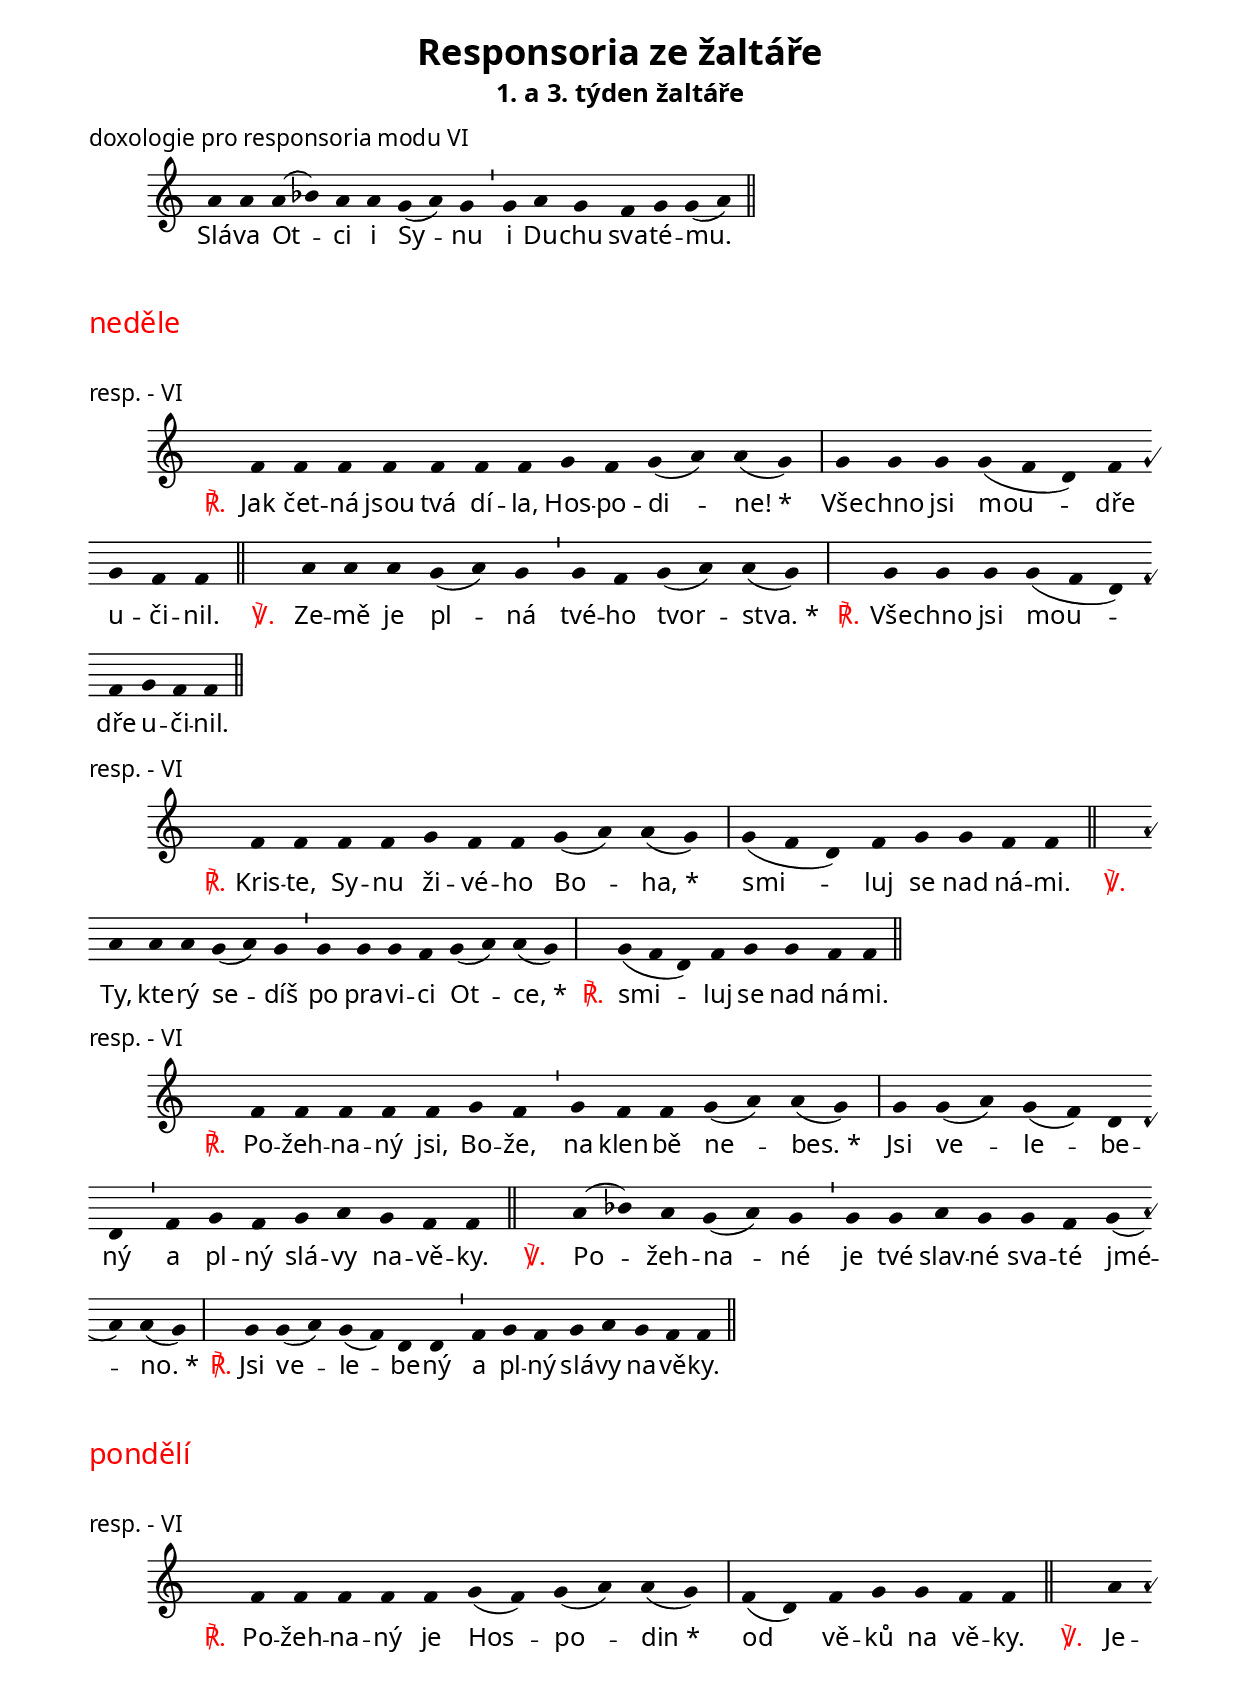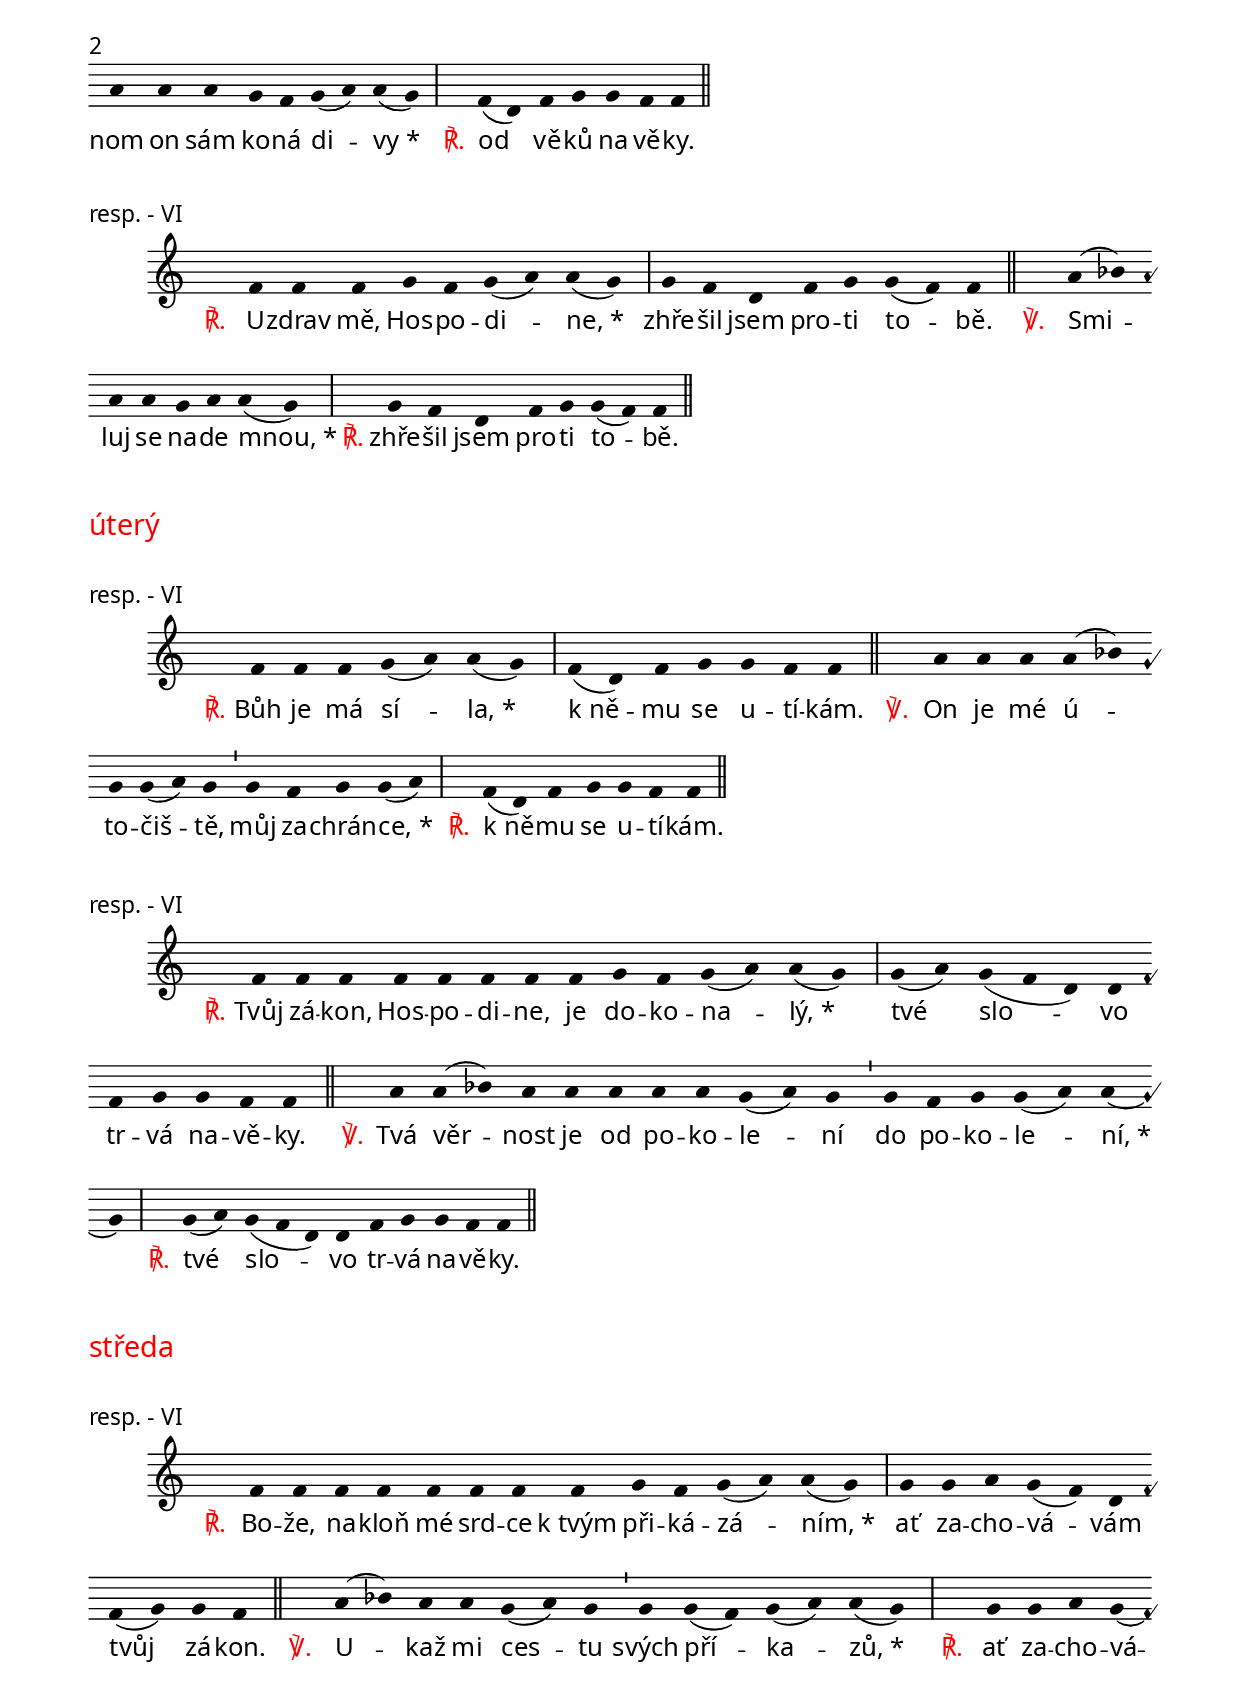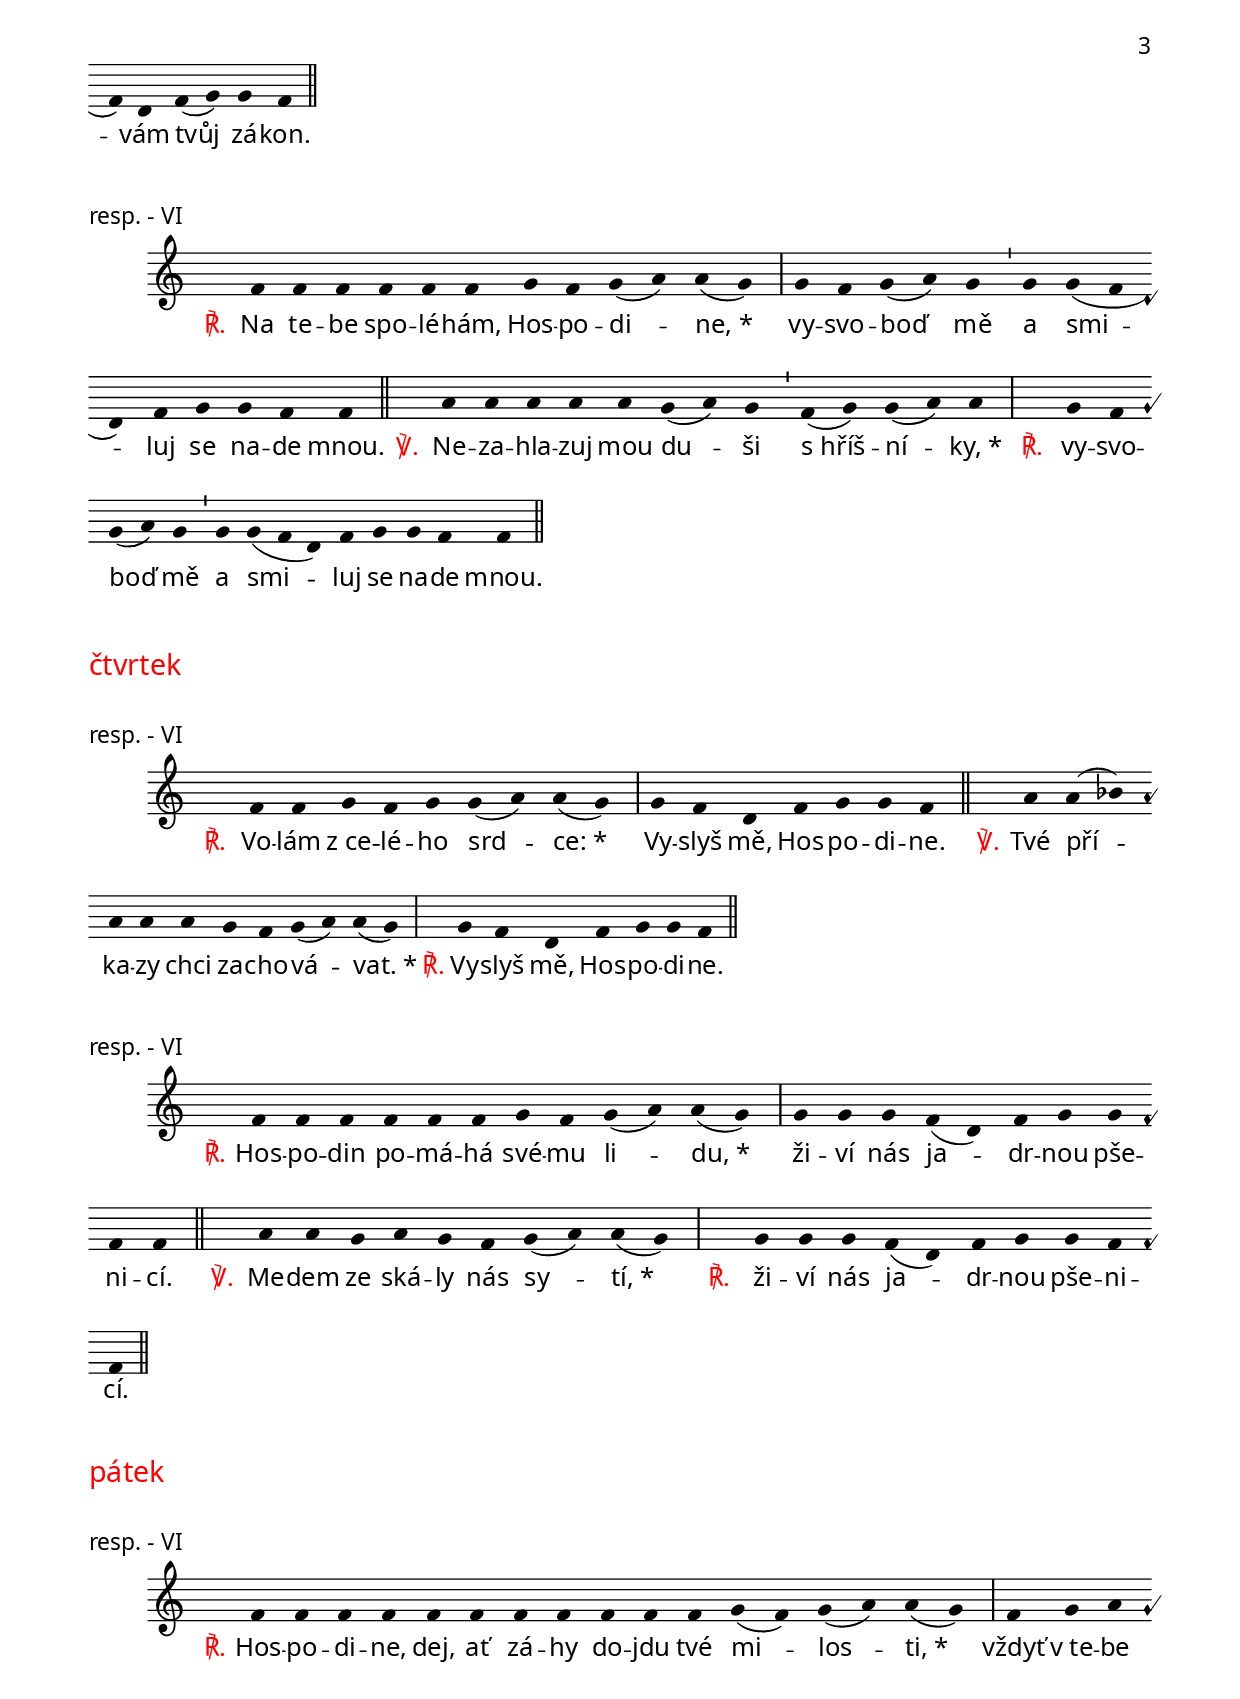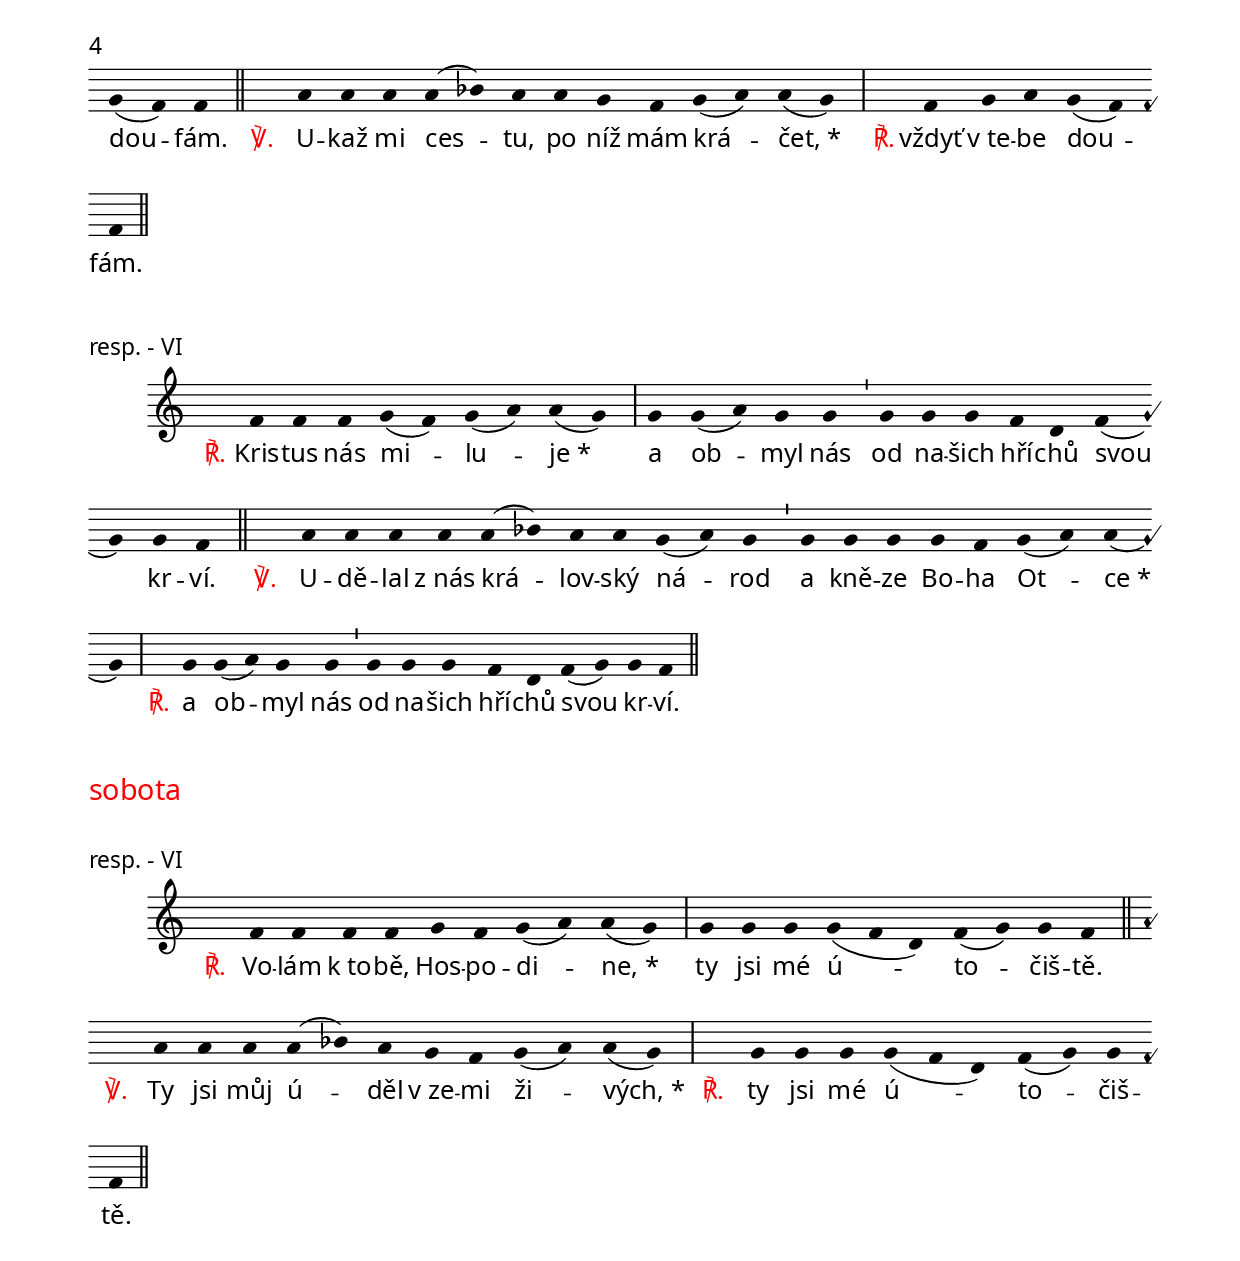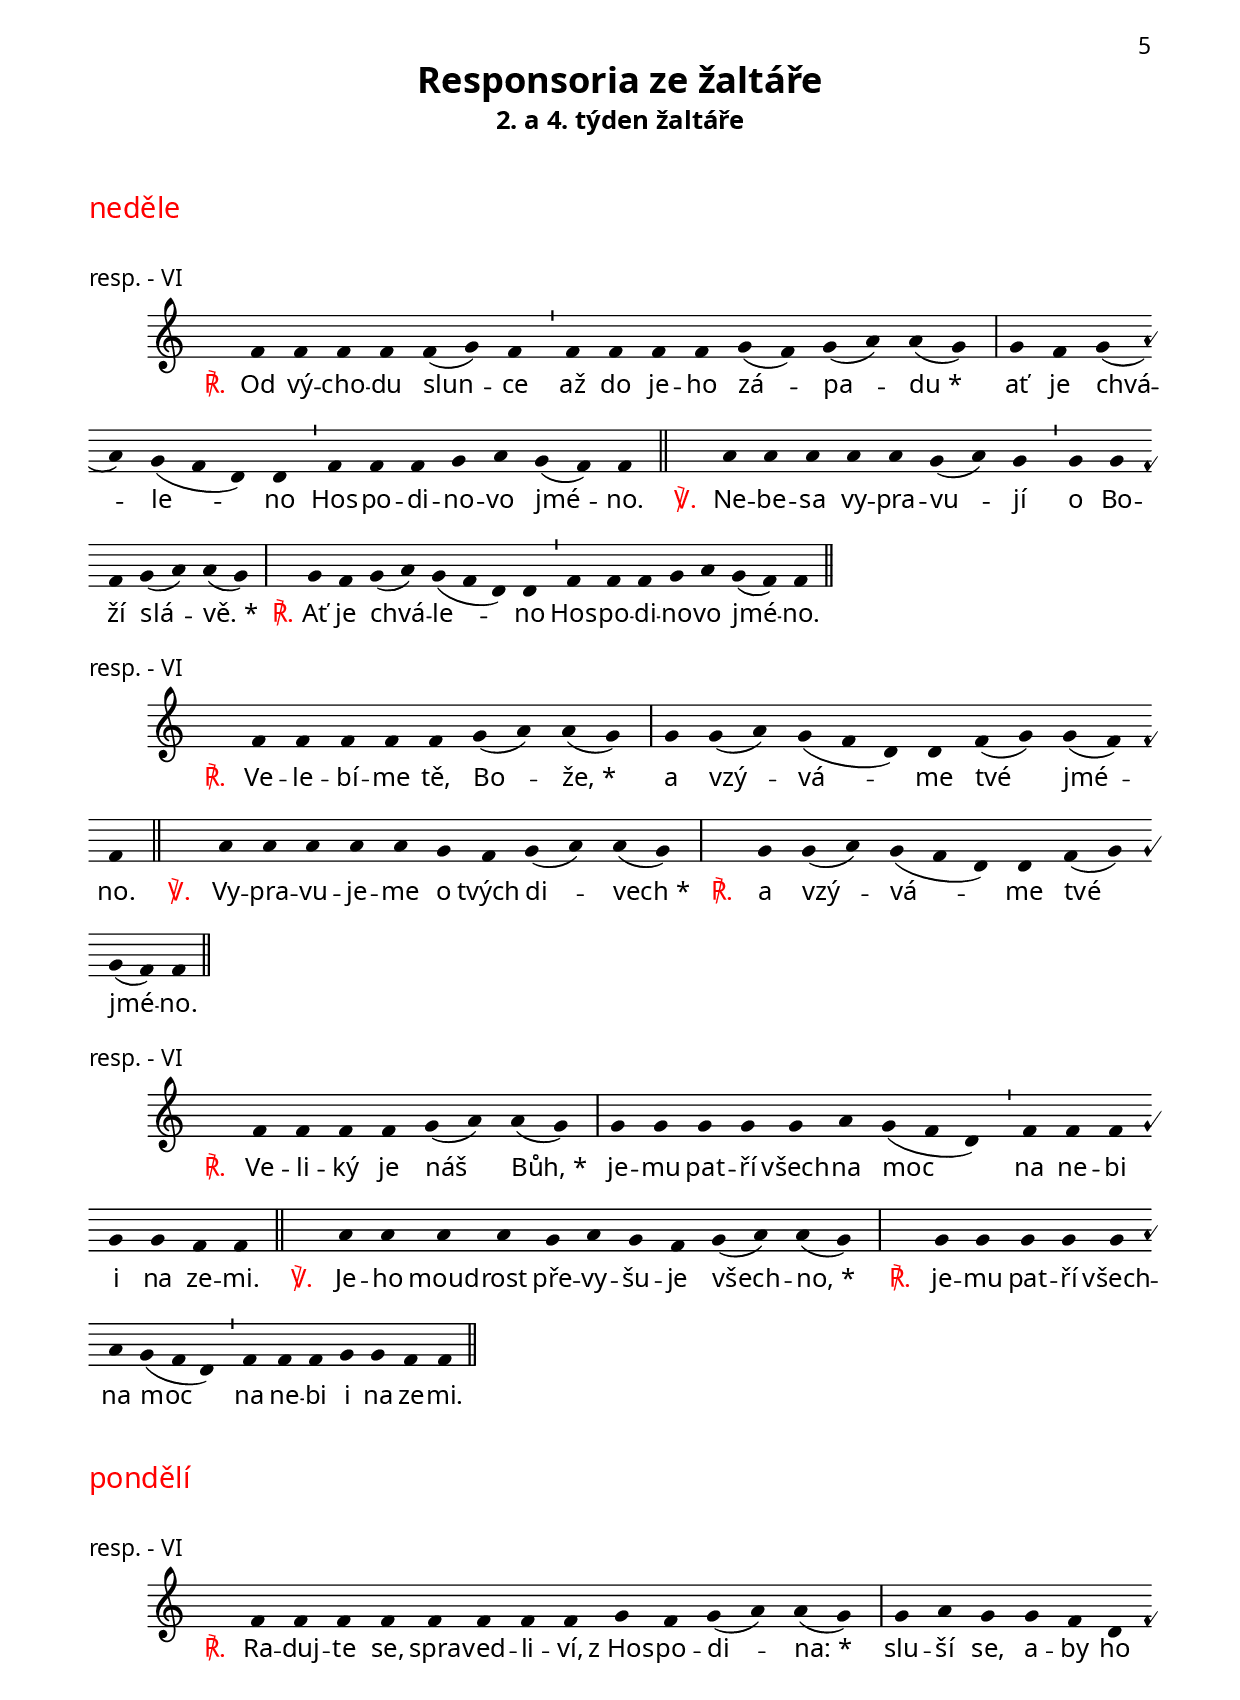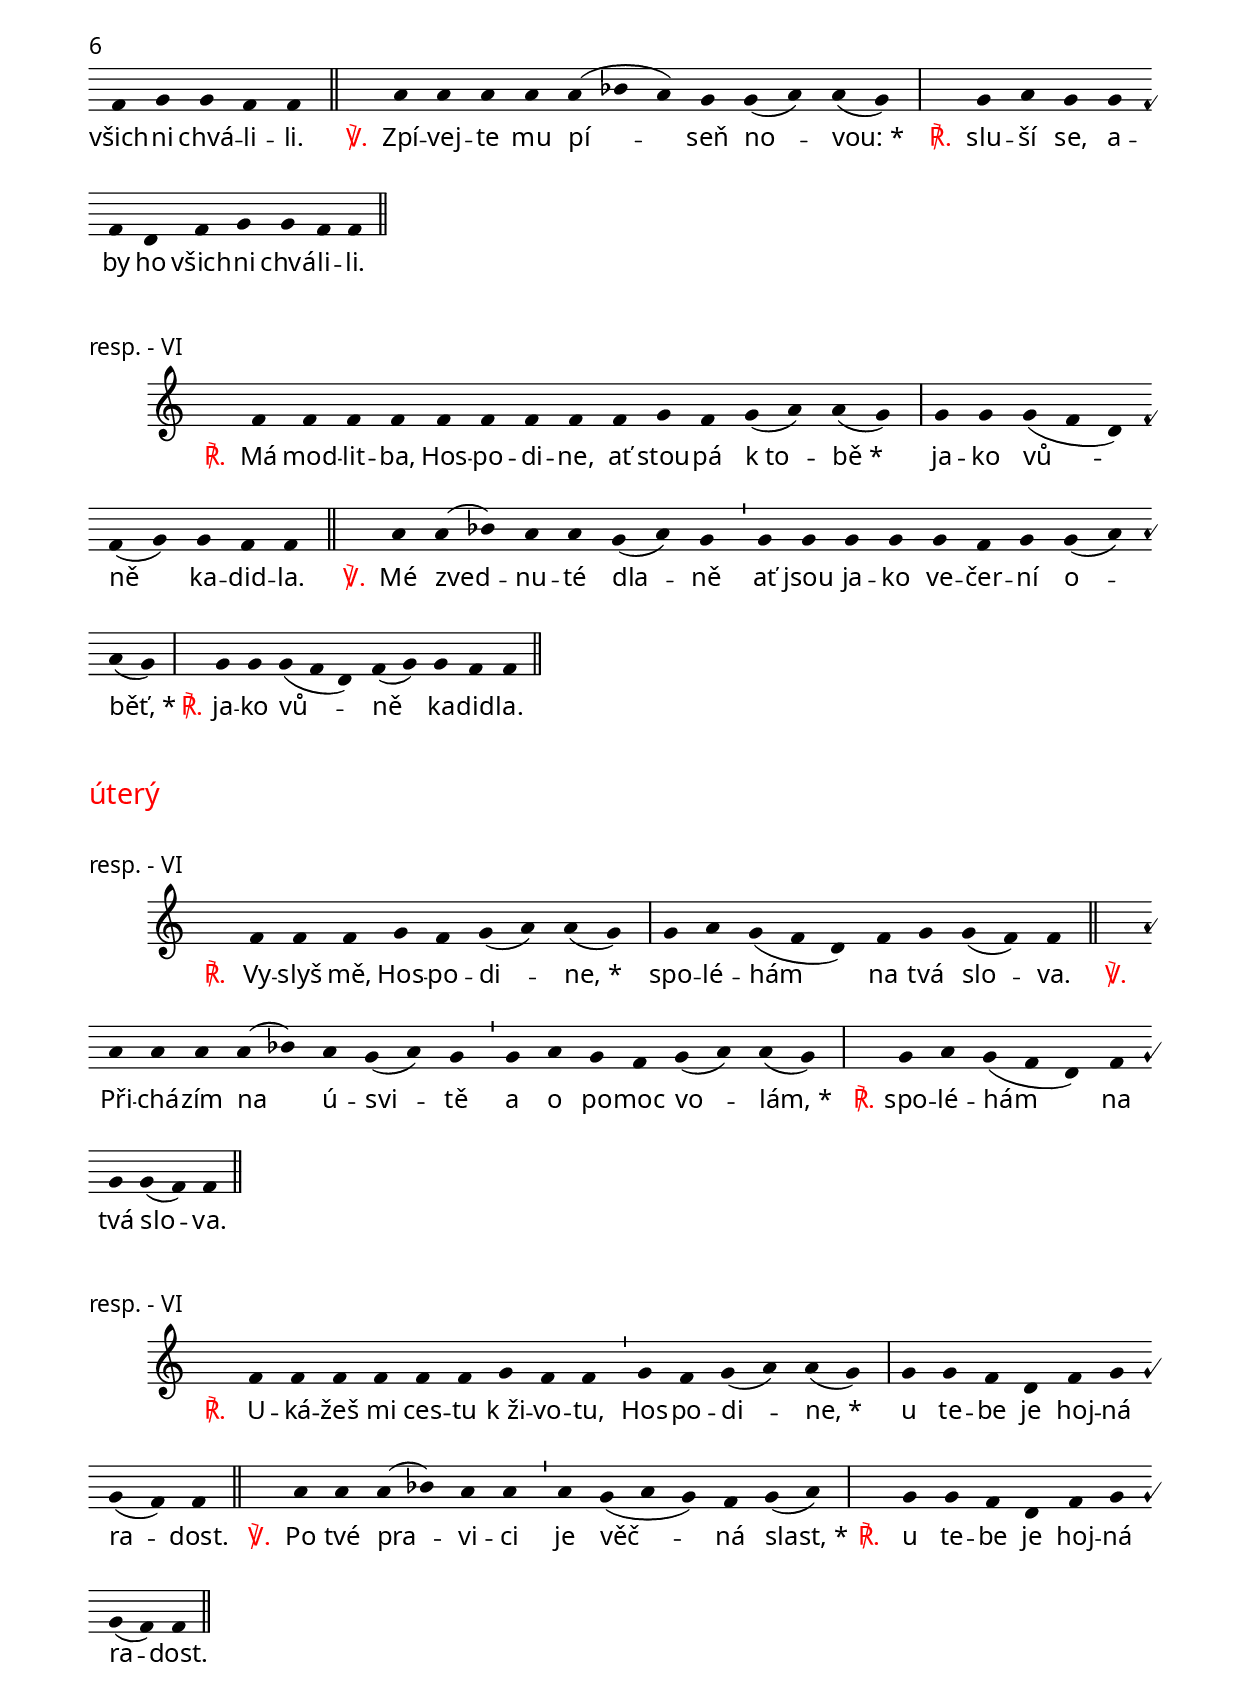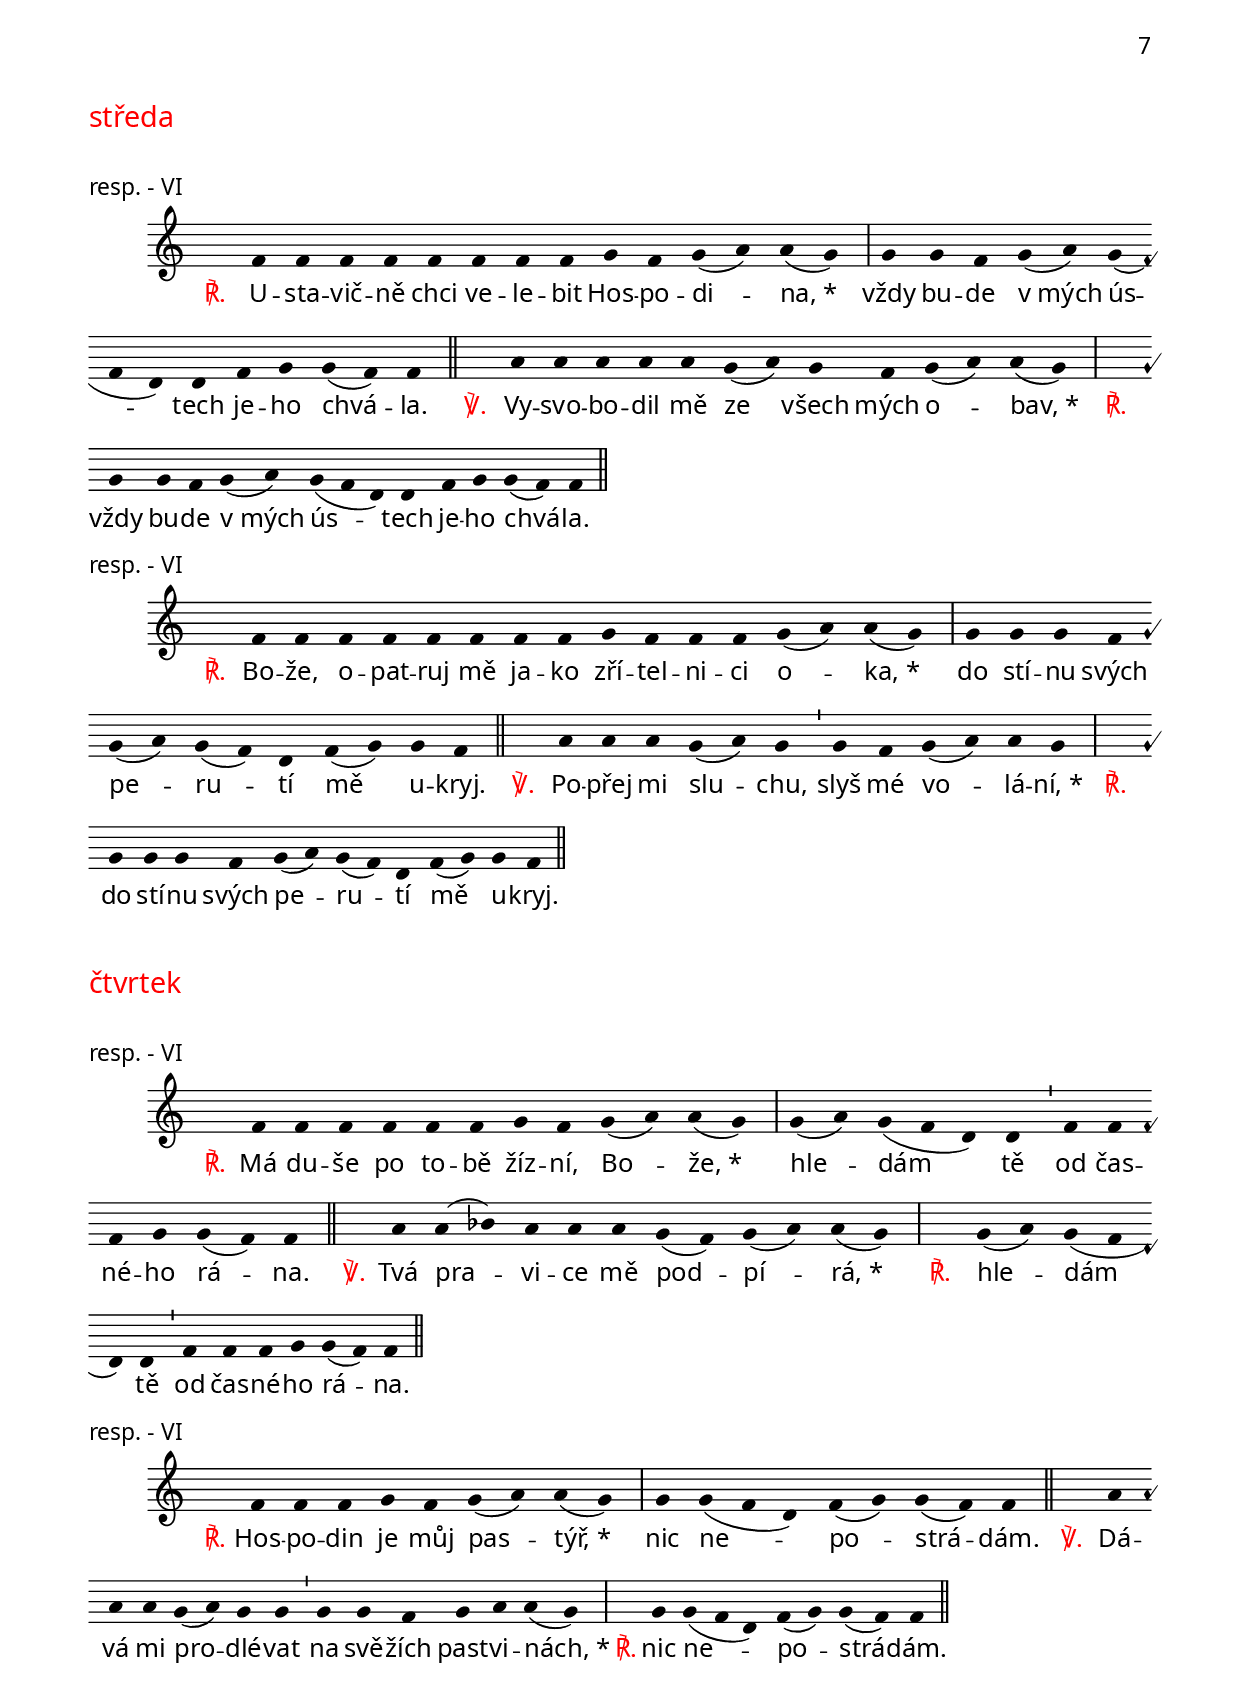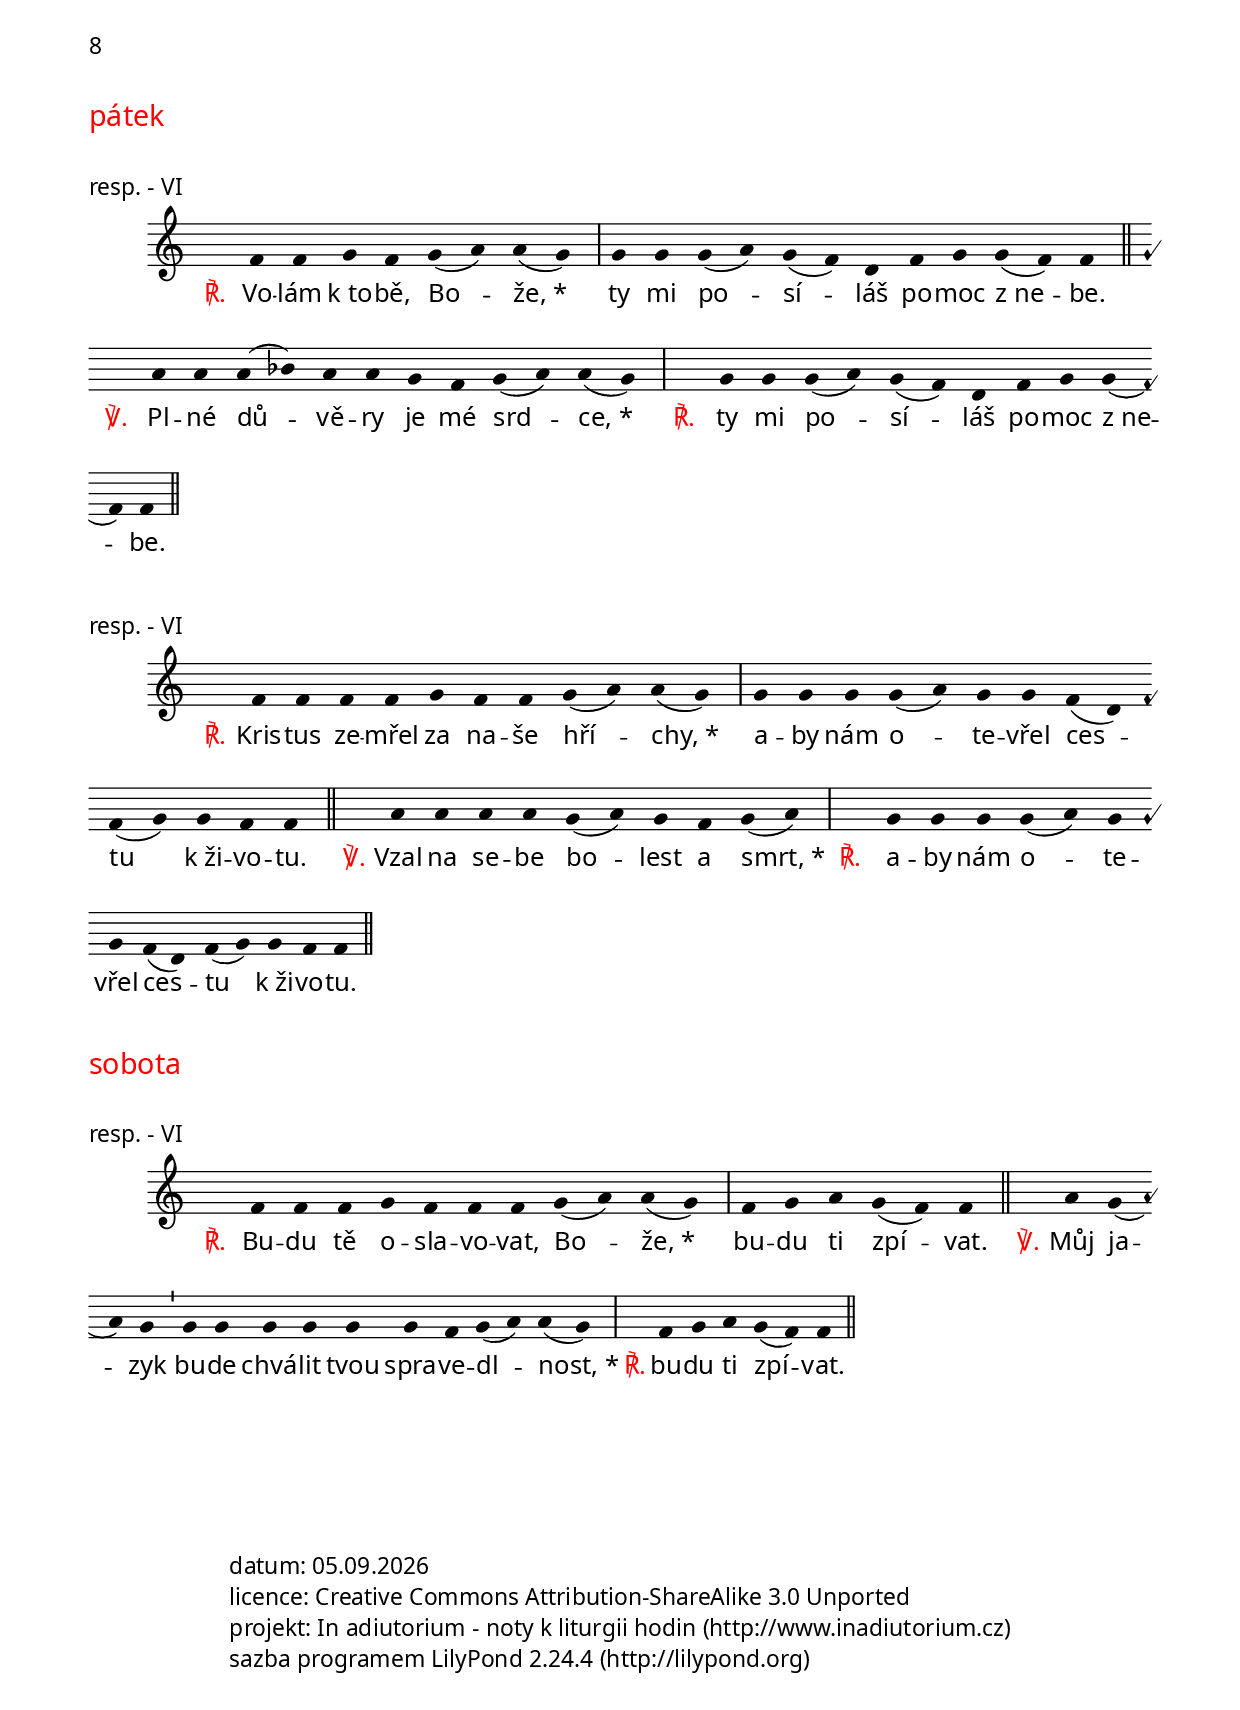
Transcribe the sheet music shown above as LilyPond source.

\version "2.14.2"

\header {
  title = "Responsoria ze žaltáře"
  % composer = "Jakub Pavlík"
}

\include "spolecne.ly"
\include "dilyresponsorii.ly"

\paper {
  % kvuli poznamce na zacatku, aby se k ni neprilepil titulek prvni antifony
  markup-markup-spacing.minimum-distance = #5
}


doxologieResponsoriumVI = {}
% Normalne u responsorii nejsou doxologie, protoze jsou stale stejne
% a staci je uvest na zacatku. V pripade potreby lze doxologie "zapnout"
% odkomentovanim nasledujicich radku.
%{
doxologieResponsoriumVI = \relative c'' {
  \respVIdoxologie
  \barFinalis
}
%}

%{
  \score {
    \relative c' {
      \choralniRezim

      % R
      \neviditelna f

      % V
      \neviditelna g

      % R
      \neviditelna g

      % Slava
      %\doxologieResponsoriumVI
    }
    \addlyrics {
      \Response
      \Verse
      \Response
      \textRespDoxologie
    }
    \header {
      piece = "responsorium - VI"
    }
  }
%}

\bookpart {
  \header {
    subtitle = "1. a 3. týden žaltáře"
  }

  %{
  %  Ne ze by to nebyla pravda - z te knizky jsem se naucil neco jako
  % "typickou melodii" - ale nasledujici komentar pusobi dojmem, jako
  % by slo o preneseni napevu ze zminene knizky na _odpovidajici_
  % responsoria ze soucasneho breviare - a to neni pravda,
  % ani to nejde, protoze soucasny breviar ma vic ruznych textu responsorii
  % nez kterykoli pred nim...
  \markup\justify {
    Responsoria pro ranní chvály a nešpory. Nápěvy volně podle
    Antiphonarium sacri ordinis praedicatorum pro diurnis horis, Romae 1933.
  }
  %}

  %{
  \score {
    \relative c' {
      \choralniRezim
      \respIVdoxologie
      \barFinalis
    }
    \addlyrics {
      \textRespDoxologie
    }
    \header {
      piece = "doxologie pro responsoria modu IV"
    }
  }
  %}

  \score {
    \relative c'' {
      \choralniRezim
      \respVIdoxologie
      \barFinalis
    }
    \addlyrics {
      \textRespDoxologie
    }
    \header {
      piece = "doxologie pro responsoria modu VI"
    }
  }

  \markup\nadpisDen{"neděle"}

  \score {
    \relative c' {
      \choralniRezim

      % R
      \neviditelna f
      f4 f f f f f f g f g( a) a( g) \barMax
      g g g g( f d) f g f f \barFinalis
      % V
      \neviditelna f
      a4 a a g( a) g \barMin g f g( a) a( g) \barMax
      % R
      \neviditelna g
      g g g g( f d) f g f f \barFinalis
      % Slava
      \doxologieResponsoriumVI
    }
    \addlyrics {
      \Response Jak čet -- ná jsou tvá dí -- la, Hos -- po -- di -- ne!_*
      Vše -- chno jsi mou -- dře u -- či -- nil.
      \Verse Ze -- mě je pl -- ná tvé -- ho tvor -- stva._*
      \Response Vše -- chno jsi mou -- dře u -- či -- nil.
      \textRespDoxologie
    }
    \header {
      quid = "resp."
      modus = "VI"
      id = "1ne-1ne"
      piece = \markup\sestavTitulekResp
    }
  }

  \score {
    \relative c' {
      \choralniRezim

      % R
      \neviditelna f
      f4 f f f g f f g( a) a( g) \barMax
      g( f d) f g g f f \barFinalis
      % V
      \neviditelna f
      a4 a a g( a) g \barMin g g g f g( a) a( g) \barMax
      % R
      \neviditelna g
      g( f d) f g g f f \barFinalis
      % Slava
      \doxologieResponsoriumVI
    }
    \addlyrics {
      \Response Kris -- te, Sy -- nu ži -- vé -- ho Bo -- ha,_*
      smi -- luj se nad ná -- mi.
      \Verse Ty, kte -- rý se -- díš po pra -- vi -- ci Ot -- ce,_*
      \Response smi -- luj se nad ná -- mi.
      \textRespDoxologie
    }
    \header {
      quid = "resp."
      modus = "VI"
      id = "1ne-rch"
      piece = \markup\sestavTitulekResp
    }
  }

  \score {
    \relative c' {
      \choralniRezim

      % R
      \neviditelna f
      f4 f f f f g f \barMin g f f g( a) a( g) \barMax
      g g( a) g( f) d d \barMin f g f g a g f f \barFinalis
      % V
      \neviditelna e
      a( bes) a g( a) g \barMin g g a g g f g( a) a( g) \barMax
      % R
      \neviditelna g
      g g( a) g( f) d d \barMin f g f g a g f f \barFinalis
      % Slava
      \doxologieResponsoriumVI
    }
    \addlyrics {
      \Response Po -- žeh -- na -- ný jsi, Bo -- že, na klen -- bě ne -- bes._*
      Jsi ve -- le -- be -- ný a pl -- ný slá -- vy na -- vě -- ky.
      \Verse Po -- žeh -- na -- né je tvé slav -- né sva -- té jmé -- no._*
      \Response Jsi ve -- le -- be -- ný a pl -- ný slá -- vy na -- vě -- ky.
      \textRespDoxologie
    }
    \header {
      quid = "resp."
      modus = "VI"
      placet = "možná to je prostě jenom o letitém zvyku, ale _Bože_ si říká zpátky o clivis gf"
      id = "1ne-2ne"
      piece = \markup\sestavTitulekResp
    }
  }

  \markup\nadpisDen{"pondělí"}

  \score {
    \relative c' {
      \choralniRezim

      % R
      \neviditelna f
      f4 f f f f g( f) g( a) a( g) \barMax
      f( d) f g g f f \barFinalis
      % V
      \neviditelna a
      a a a a g f g( a) a( g) \barMax
      % R
      \neviditelna g
      f( d) f g g f f \barFinalis
      % Slava
      \doxologieResponsoriumVI
    }
    \addlyrics {
      \Response Po -- žeh -- na -- ný je Hos -- po -- din_* od vě -- ků na vě -- ky.
      \Verse Je -- nom on sám ko -- ná di -- vy_*
      \Response od vě -- ků na vě -- ky.
      \textRespDoxologie
    }
    \header {
      quid = "resp."
      modus = "VI"
      id = "1po-rch"
      piece = \markup\sestavTitulekResp
    }
  }

  \score {
    \relative c' {
      \choralniRezim

      % R
      \neviditelna f
      f4 f f g f g( a) a( g) \barMax
      g4 f d f g g( f) f \barFinalis
      % V
      \neviditelna g
      a( bes) a a g a a( g) \barMax
      % R
      \neviditelna g
      g4 f d f g g( f) f \barFinalis
      % Slava
      \doxologieResponsoriumVI
    }
    \addlyrics {
      \Response U -- zdrav mě, Hos -- po -- di -- ne,_* zhře -- šil jsem pro -- ti to -- bě.
      \Verse Smi -- luj se na -- de mnou,_*
      \Response zhře -- šil jsem pro -- ti to -- bě.
      \textRespDoxologie
    }
    \header {
      quid = "resp."
      modus = "VI"
      id = "1po-ne"
      piece = \markup\sestavTitulekResp
    }
  }

  \markup\nadpisDen{"úterý"}

  \score {
    \relative c' {
      \choralniRezim

      % R
      \neviditelna f
      f4 f f g( a) a( g) \barMax
      f( d) f g g f f \barFinalis
      % V
      \neviditelna a
      a a a a( bes) g g( a) g \barMin g f g g( a) \barMax
      % R
      \neviditelna g
      f( d) f g g f f \barFinalis
      % Slava
      \doxologieResponsoriumVI
    }
    \addlyrics {
      \Response Bůh je má sí -- la,_* k_ně -- mu se u -- tí -- kám.
      \Verse On je mé ú -- to -- čiš -- tě, můj za -- chrán -- ce,_*
      \Response k_ně -- mu se u -- tí -- kám.
      \textRespDoxologie
    }
    \header {
      quid = "resp."
      modus = "VI"
      id = "1ut-rch"
      piece = \markup\sestavTitulekResp
    }
  }

  \score {
    \relative c' {
      \choralniRezim

      % R
      \neviditelna f
      f4 f f f f f f f g f g( a) a( g) \barMax
      g( a) g( f d) d f g g f f \barFinalis
      % V
      \neviditelna a
      a a( bes) a a a a a g( a) g \barMin g f g g( a) a( g) \barMax
      % R
      \neviditelna g
      g( a) g( f d) d f g g f f \barFinalis
      % Slava
      \doxologieResponsoriumVI
    }
    \addlyrics {
      \Response Tvůj zá -- kon, Hos -- po -- di -- ne, je do -- ko -- na -- lý,_* tvé slo -- vo tr -- vá na -- vě -- ky.
      \Verse Tvá věr -- nost je od po -- ko -- le -- ní do po -- ko -- le -- ní,_*
      \Response tvé slo -- vo tr -- vá na -- vě -- ky.
      \textRespDoxologie
    }
    \header {
      quid = "resp."
      modus = "VI"
      id = "1ut-ne"
      piece = \markup\sestavTitulekResp
    }
  }

  \markup\nadpisDen{"středa"}

  \score {
    \relative c' {
      \choralniRezim

      % R
      \neviditelna f
      f f f f f f f f g f g( a) a( g) \barMax
      g g a g( f) d f( g) g f \barFinalis
      % V
      \neviditelna a
      a( bes) a a g( a) g \barMin g g( f) g( a) a( g) \barMax
      % R
      \neviditelna g
      g g a g( f) d f( g) g f \barFinalis
      % Slava
      \doxologieResponsoriumVI
    }
    \addlyrics {
      \Response Bo -- že, na -- kloň mé srd -- ce k_tvým při -- ká -- zá -- ním,_* ať za -- cho -- vá -- vám tvůj zá -- kon.
      \Verse U -- kaž mi ces -- tu svých pří -- ka -- zů,_*
      \Response ať za -- cho -- vá -- vám tvůj zá -- kon.
      \textRespDoxologie
    }
    \header {
      quid = "resp."
      modus = "VI"
      id = "1st-rch"
      piece = \markup\sestavTitulekResp
    }
  }

  \score {
    \relative c' {
      \choralniRezim

      % R
      \neviditelna f
      f4 f f f f f g f g( a) a( g) \barMax
      g f g( a) g \barMin g g( f d) f g g f f \barFinalis
      % V
      \neviditelna a
      a a a a a g( a) g \barMin f( g) g( a) a \barMax
      % R
      \neviditelna g
      g f g( a) g \barMin g g( f d) f g g f f \barFinalis
      % Slava
      \doxologieResponsoriumVI
    }
    \addlyrics {
      \Response Na te -- be spo -- lé -- hám, Hos -- po -- di -- ne,_* vy -- svo -- boď mě a smi -- luj se na -- de mnou.
      \Verse Ne -- za -- hla -- zuj mou du -- ši s_hříš -- ní -- ky,_*
      \Response vy -- svo -- boď mě a smi -- luj se na -- de mnou.
      \textRespDoxologie
    }
    \header {
      quid = "resp."
      modus = "VI"
      id = "1st-ne"
      piece = \markup\sestavTitulekResp
    }
  }

  \markup\nadpisDen{"čtvrtek"}

  \score {
    \relative c' {
      \choralniRezim

      % R
      \neviditelna f
      f f g f g g( a) a( g) \barMax
      g f d f g g f \barFinalis
      % V
      \neviditelna a
      a a( bes) a a a g f g( a) a( g) \barMax
      % R
      \neviditelna g
      g f d f g g f \barFinalis
      % Slava
      \doxologieResponsoriumVI
    }
    \addlyrics {
      \Response Vo -- lám z_ce -- lé -- ho srd -- ce:_* Vy -- slyš mě, Hos -- po -- di -- ne.
      \Verse Tvé pří -- ka -- zy chci za -- cho -- vá -- vat._*
      \Response Vy -- slyš mě, Hos -- po -- di -- ne.
      \textRespDoxologie
    }
    \header {
      quid = "resp."
      modus = "VI"
      id = "1ct-rch"
      piece = \markup\sestavTitulekResp
    }
  }

  \score {
    \relative c' {
      \choralniRezim

      % R
      \neviditelna f
      f4 f f f f f g f g( a) a( g) \barMax
      g g g f( d) f g g f f \barFinalis
      % V
      \neviditelna g
      a a g a g f g( a) a( g) \barMax
      % R
      \neviditelna g
      g g g f( d) f g g f f \barFinalis
      % Slava
      \doxologieResponsoriumVI
    }
    \addlyrics {
      \Response Hos -- po -- din po -- má -- há své -- mu li -- du,_* ži -- ví nás ja -- dr -- nou pše -- ni -- cí.
      \Verse Me -- dem ze ská -- ly nás sy -- tí,_*
      \Response ži -- ví nás ja -- dr -- nou pše -- ni -- cí.
      \textRespDoxologie
    }
    \header {
      quid = "resp."
      modus = "VI"
      id = "1ct-ne"
      piece = \markup\sestavTitulekResp
    }
  }

  \markup\nadpisDen{"pátek"}

  \score {
    \relative c' {
      \choralniRezim

      % R
      \neviditelna f
      f4 f f f f f f f f f f g( f) g( a) a( g) \barMax
      f g a g( f) f \barFinalis
      % V
      \neviditelna a
      a a a a( bes) a a g f g( a) a( g) \barMax
      % R
      \neviditelna g
      f g a g( f) f \barFinalis
      % Slava
      \doxologieResponsoriumVI
    }
    \addlyrics {
      \Response Hos -- po -- di -- ne, dej, ať zá -- hy do -- jdu tvé mi -- los -- ti,_*
      vždyť v_te -- be dou -- fám.
      \Verse U -- kaž mi ces -- tu, po níž mám krá -- čet,_*
      \Response vždyť v_te -- be dou -- fám.
      \textRespDoxologie
    }
    \header {
      quid = "resp."
      modus = "VI"
      id = "1pa-rch"
      piece = \markup\sestavTitulekResp
    }
  }

  \score {
    \relative c' {
      \choralniRezim

      % R
      \neviditelna f
      f4 f f g( f) g( a) a( g) \barMax
      g g( a) g g \barMin g g g f d f( g) g f \barFinalis
      % V
      \neviditelna a
      a a a a a( bes) a a g( a) g \barMin g g g g f g( a) a( g) \barMax
      % R
      \neviditelna g
      g g( a) g g \barMin g g g f d f( g) g f \barFinalis
      % Slava
      \doxologieResponsoriumVI
    }
    \addlyrics {
      \Response Kris -- tus nás mi -- lu -- je_* a ob -- myl nás od na -- šich hří -- chů svou kr -- ví.
      \Verse U -- dě -- lal z_nás krá -- lov -- ský ná -- rod a kně -- ze Bo -- ha Ot -- ce_*
      \Response a ob -- myl nás od na -- šich hří -- chů svou kr -- ví.
      \textRespDoxologie
    }
    \header {
      quid = "resp."
      modus = "VI"
      id = "1pa-ne"
      piece = \markup\sestavTitulekResp
    }
  }

  \markup\nadpisDen{"sobota"}

  \score {
    \relative c' {
      \choralniRezim

      % R
      \neviditelna f
      f f f f g f g( a) a( g) \barMax
      g g g g( f d) f( g) g f \barFinalis
      % V
      \neviditelna a
      a a a a( bes) a g f g( a) a( g) \barMax
      % R
      \neviditelna g
      g g g g( f d) f( g) g f \barFinalis
      % Slava
      \doxologieResponsoriumVI
    }
    \addlyrics {
      \Response Vo -- lám k_to -- bě, Hos -- po -- di -- ne,_* ty jsi mé ú -- to -- čiš -- tě.
      \Verse Ty jsi můj ú -- děl v_ze -- mi ži -- vých,_*
      \Response ty jsi mé ú -- to -- čiš -- tě.
      \textRespDoxologie
    }
    \header {
      quid = "resp."
      modus = "VI"
      id = "1so-rch"
      piece = \markup\sestavTitulekResp
    }
  }

}

\bookpart {
  \header {
    subtitle = "2. a 4. týden žaltáře"
  }

  \markup\nadpisDen{"neděle"}

  \score {
    \relative c' {
      \choralniRezim

      % R
      \neviditelna f
      f4 f f f f( g) f \barMin f f f f g( f) g( a) a( g) \barMax
      g f g( a) g( f d) d \barMin f f f g a g( f) f \barFinalis
      % V
      \neviditelna f
      a4 a a a a g( a) g \barMin g g f g( a) a( g) \barMax
      % R
      \neviditelna g
      g f g( a) g( f d) d \barMin f f f g a g( f) f \barFinalis
      % Slava
      \doxologieResponsoriumVI
    }
    \addlyrics {
      \Response Od vý -- cho -- du slun -- ce až do je -- ho zá -- pa -- du_*
      ať je chvá -- le -- no Hos -- po -- di -- no -- vo jmé -- no.
      \Verse Ne -- be -- sa vy -- pra -- vu -- jí o Bo -- ží slá -- vě._*
      \Response Ať je chvá -- le -- no Hos -- po -- di -- no -- vo jmé -- no.
      \textRespDoxologie
    }
    \header {
      quid = "resp."
      modus = "VI"
      id = "2ne-1ne"
      piece = \markup\sestavTitulekResp
    }
  }

  \score {
    \relative c' {
      \choralniRezim

      % R
      \neviditelna f
      f4 f f f f g( a) a( g) \barMax
      g g( a) g( f d) d f( g) g( f) f \barFinalis
      % V
      \neviditelna f
      a a a a a g f g( a) a( g) \barMax
      % R
      \neviditelna g
      g g( a) g( f d) d f( g) g( f) f \barFinalis
      % Slava
      \doxologieResponsoriumVI
    }
    \addlyrics {
      \Response Ve -- le -- bí -- me tě, Bo -- že,_*
      a vzý -- vá -- me tvé jmé -- no.
      \Verse Vy -- pra -- vu -- je -- me o tvých di -- vech_*
      \Response a vzý -- vá -- me tvé jmé -- no.
      \textRespDoxologie
    }
    \header {
      quid = "resp."
      modus = "VI"
      id = "2ne-rch"
      piece = \markup\sestavTitulekResp
    }
  }

  \score {
    \relative c' {
      \choralniRezim

      % R
      \neviditelna d
      f4 f f f g( a) a( g) \barMax
      g g g g g a g( f d) \barMin f f f g g f f \barFinalis
      % V
      \neviditelna f
      a4 a a a g a g f g( a) a( g)  \barMax
      % R
      \neviditelna g
      g g g g g a g( f d) \barMin f f f g g f f \barFinalis
      % Slava
      \doxologieResponsoriumVI
    }
    \addlyrics {
      \Response Ve -- li -- ký je náš Bůh,_*
      je -- mu pat -- ří všech -- na moc na ne -- bi i na ze -- mi.
      \Verse Je -- ho moud -- rost pře -- vy -- šu -- je všech -- no,_*
      \Response je -- mu pat -- ří všech -- na moc na ne -- bi i na ze -- mi.
      \textRespDoxologie
    }
    \header {
      quid = "resp."
      modus = "VI"
      id = "2ne-2ne"
      piece = \markup\sestavTitulekResp
    }
  }

  \markup\nadpisDen{"pondělí"}

  \score {
    \relative c' {
      \choralniRezim

      % R
      \neviditelna f
      f4 f f f f f f f g f g( a) a( g) \barMax
      g a g g f d f g g f f \barFinalis
      % V
      \neviditelna a
      a4 a a a a( bes a) g g( a) a( g) \barMax
      % R
      \neviditelna g
      g a g g f d f g g f f \barFinalis
      % Slava
      \doxologieResponsoriumVI
    }
    \addlyrics {
      \Response Ra -- duj -- te se, spra -- ved -- li -- ví, z_Hos -- po -- di -- na:_*
      slu -- ší se, a -- by ho všich -- ni chvá -- li -- li.
      \Verse Zpí -- vej -- te mu pí -- seň no -- vou:_*
      \Response slu -- ší se, a -- by ho všich -- ni chvá -- li -- li.
      \textRespDoxologie
    }
    \header {
      quid = "resp."
      modus = "VI"
      placet = "torculus ve verši je netypický"
      id = "2po-rch"
      piece = \markup\sestavTitulekResp
    }
  }

  \score {
    \relative c' {
      \choralniRezim

      % R
      \neviditelna f
      f f f f f f f f f g f g( a) a( g) \barMax
      g g g( f d) f( g) g f f \barFinalis
      % V
      \neviditelna a
      a a( bes) a a g( a) g \barMin g g g g g f g g( a) a( g) \barMax
      % R
      \neviditelna f
      g g g( f d) f( g) g f f \barFinalis
      % Slava
      \doxologieResponsoriumVI
    }
    \addlyrics {
      \Response Má mod -- lit -- ba, Hos -- po -- di -- ne, ať stou -- pá k_to -- bě_*
      ja -- ko vů -- ně ka -- did -- la.
      \Verse Mé zved -- nu -- té dla -- ně ať jsou ja -- ko ve -- čer -- ní o -- běť,_*
      \Response ja -- ko vů -- ně ka -- did -- la.
      \textRespDoxologie
    }
    \header {
      quid = "resp."
      modus = "VI"
      id = "2po-ne"
      piece = \markup\sestavTitulekResp
    }
  }


  \markup\nadpisDen{"úterý"}

  \score {
    \relative c' {
      \choralniRezim

      % R
      \neviditelna f
      f f f g f g( a) a( g) \barMax
      g a g( f d) f g g( f) f \barFinalis
      % V
      \neviditelna g
      a a a a(bes) a g( a) g \barMin g a g f g( a) a( g) \barMax
      % R
      \neviditelna g
      g a g( f d) f g g( f) f \barFinalis
      % Slava
      \doxologieResponsoriumVI
    }
    \addlyrics {
      \Response Vy -- slyš mě, Hos -- po -- di -- ne,_*
      spo -- lé -- hám na tvá slo -- va.
      \Verse Při -- chá -- zím na ú -- svi -- tě a o po -- moc vo -- lám,_*
      \Response spo -- lé -- hám na tvá slo -- va.
      \textRespDoxologie
    }
    \header {
      quid = "resp."
      modus = "VI"
      id = "2ut-rch"
      piece = \markup\sestavTitulekResp
    }
  }

  \score {
    \relative c' {
      \choralniRezim

      % R
      \neviditelna f
      f4 f f f f f g f f \barMin g f g( a) a( g) \barMax
      g g f d f g g( f) f \barFinalis
      % V
      \neviditelna g
      a4 a a( bes) a a \barMin a g( a g) f g( a) \barMax
      % R
      \neviditelna g
      g g f d f g g( f) f \barFinalis
      % Slava
      \doxologieResponsoriumVI
    }
    \addlyrics {
      \Response U -- ká -- žeš mi ces -- tu k_ži -- vo -- tu, Hos -- po -- di -- ne,_*
      u te -- be je hoj -- ná ra -- dost.
      \Verse Po tvé pra -- vi -- ci je věč -- ná slast,_*
      \Response u te -- be je hoj -- ná ra -- dost.
      \textRespDoxologie
    }
    \header {
      quid = "resp."
      modus = "VI"
      id = "2ut-ne"
      piece = \markup\sestavTitulekResp
    }
  }

  \markup\nadpisDen{"středa"}

  \score {
    \relative c' {
      \choralniRezim

      % R
      \neviditelna f
      f4 f f f f f f f g f g( a) a( g) \barMax
      g g f g( a) g( f d) d f g g( f) f \barFinalis
      % V
      \neviditelna g
      a a a a a g( a) g f g( a) a( g) \barMax
      % R
      \neviditelna g
      g g f g( a) g( f d) d f g g( f) f \barFinalis
      % Slava
      \doxologieResponsoriumVI
    }
    \addlyrics {
      \Response U -- sta -- vič -- ně chci ve -- le -- bit Hos -- po -- di -- na,_*
      vždy bu -- de v_mých ús -- tech je -- ho chvá -- la.
      \Verse Vy -- svo -- bo -- dil mě ze všech mých o -- bav,_*
      \Response vždy bu -- de v_mých ús -- tech je -- ho chvá -- la.
      \textRespDoxologie
    }
    \header {
      quid = "resp."
      modus = "VI"
      id = "2st-rch"
      piece = \markup\sestavTitulekResp
    }
  }

  \score {
    \relative c' {
      \choralniRezim

      % R
      \neviditelna f
      f4 f f f f f f f g f f f g( a) a( g) \barMax
      g g g f g( a) g( f) d f( g) g f \barFinalis
      % V
      \neviditelna g
      a a a g( a) g \barMin g f g( a) a g \barMax
      % R
      \neviditelna g
      g g g f g( a) g( f) d f( g) g f \barFinalis
      % Slava
      \doxologieResponsoriumVI
    }
    \addlyrics {
      \Response Bo -- že, o -- pat -- ruj mě ja -- ko zří -- tel -- ni -- ci o -- ka,_*
      do stí -- nu svých pe -- ru -- tí mě u -- kryj.
      \Verse Po -- přej mi slu -- chu, slyš mé vo -- lá -- ní,_*
      \Response do stí -- nu svých pe -- ru -- tí mě u -- kryj.
      \textRespDoxologie
    }
    \header {
      quid = "resp."
      modus = "VI"
      id = "2st-ne"
      piece = \markup\sestavTitulekResp
    }
  }

  \markup\nadpisDen{"čtvrtek"}

  \score {
    \relative c' {
      \choralniRezim

      % R
      \neviditelna f
      f4 f f f f f g f g( a) a( g) \barMax
      g( a) g( f d) d \barMin f f f g g( f) f \barFinalis
      % V
      \neviditelna g
      a a( bes) a a a g( f) g( a) a( g) \barMax
      % R
      \neviditelna g
      g( a) g( f d) d \barMin f f f g g( f) f \barFinalis
      % Slava
      \doxologieResponsoriumVI
    }
    \addlyrics {
      \Response Má du -- še po to -- bě žíz -- ní, Bo -- že,_*
      hle -- dám tě od čas -- né -- ho rá -- na.
      \Verse Tvá pra -- vi -- ce mě pod -- pí -- rá,_*
      \Response hle -- dám tě od čas -- né -- ho rá -- na.
      \textRespDoxologie
    }
    \header {
      quid = "resp."
      modus = "VI"
      id = "2ct-rch"
      piece = \markup\sestavTitulekResp
    }
  }

  \score {
    \relative c' {
      \choralniRezim

      % R
      \neviditelna f
      f4 f f g f g( a) a( g) \barMax
      g g( f d) f( g) g( f) f \barFinalis
      % V
      \neviditelna g
      a a a g( a) g g \barMin g g f g a a( g) \barMax
      % R
      \neviditelna g
      g g( f d) f( g) g( f) f \barFinalis
      % Slava
      \doxologieResponsoriumVI
    }
    \addlyrics {
      \Response Hos -- po -- din je můj pas -- týř,_*
      nic ne -- po -- strá -- dám.
      \Verse Dá -- vá mi pro -- dlé -- vat na svě -- žích past -- vi -- nách,_*
      \Response nic ne -- po -- strá -- dám.
      \textRespDoxologie
    }
    \header {
      quid = "resp."
      modus = "VI"
      id = "2ct-ne"
      piece = \markup\sestavTitulekResp
    }
  }

  \markup\nadpisDen{"pátek"}

  \score {
    \relative c' {
      \choralniRezim

      % R
      \neviditelna f
      f4 f g f g( a) a( g) \barMax
      g g g( a) g( f) d f g g( f) f \barFinalis
      % V
      \neviditelna g
      a a a( bes) a a g f g( a) a( g) \barMax
      % R
      \neviditelna g
      g g g( a) g( f) d f g g( f) f \barFinalis
      % Slava
      \doxologieResponsoriumVI
    }
    \addlyrics {
      \Response Vo -- lám k_to -- bě, Bo -- že,_*
      ty mi po -- sí -- láš po -- moc z_ne -- be.
      \Verse Pl -- né dů -- vě -- ry je mé srd -- ce,_*
      \Response ty mi po -- sí -- láš po -- moc z_ne -- be.
      \textRespDoxologie
    }
    \header {
      quid = "resp."
      modus = "VI"
      id = "2pa-rch"
      piece = \markup\sestavTitulekResp
    }
  }

  \score {
    \relative c' {
      \choralniRezim

      % R
      \neviditelna f
      f4 f f f g f f g( a) a( g) \barMax
      g g g g( a) g g f( d) f( g) g f f \barFinalis
      % V
      \neviditelna g
      a a a a g( a) g f g( a) \barMax
      % R
      \neviditelna g
      g g g g( a) g g f( d) f( g) g f f \barFinalis
      % Slava
      \doxologieResponsoriumVI
    }
    \addlyrics {
      \Response Kris -- tus ze -- mřel za na -- še hří -- chy,_*
      a -- by nám o -- te -- vřel ces -- tu k_ži -- vo -- tu.
      \Verse Vzal na se -- be bo -- lest a smrt,_*
      \Response a -- by nám o -- te -- vřel ces -- tu k_ži -- vo -- tu.
      \textRespDoxologie
    }
    \header {
      quid = "resp."
      modus = "VI"
      id = "2pa-ne"
      piece = \markup\sestavTitulekResp
    }
  }

  \markup\nadpisDen{"sobota"}

  \score {
    \relative c' {
      \choralniRezim

      % R
      \neviditelna f
      f4 f f g f f f g( a) a( g) \barMax
      f g a g( f) f \barFinalis
      % V
      \neviditelna g
      a g( a) g \barMin g g g g g g f g( a) a( g) \barMax
      % R
      \neviditelna g
      f g a g( f) f \barFinalis
      % Slava
      \doxologieResponsoriumVI
    }
    \addlyrics {
      \Response Bu -- du tě o -- sla -- vo -- vat, Bo -- že,_*
      bu -- du ti zpí -- vat.
      \Verse Můj ja -- zyk bu -- de chvá -- lit tvou spra -- ve -- dl -- nost,_*
      \Response bu -- du ti zpí -- vat.
      \textRespDoxologie
    }
    \header {
      quid = "resp."
      modus = "VI"
      id = "2so-rch"
      piece = \markup\sestavTitulekResp
    }
  }
}
